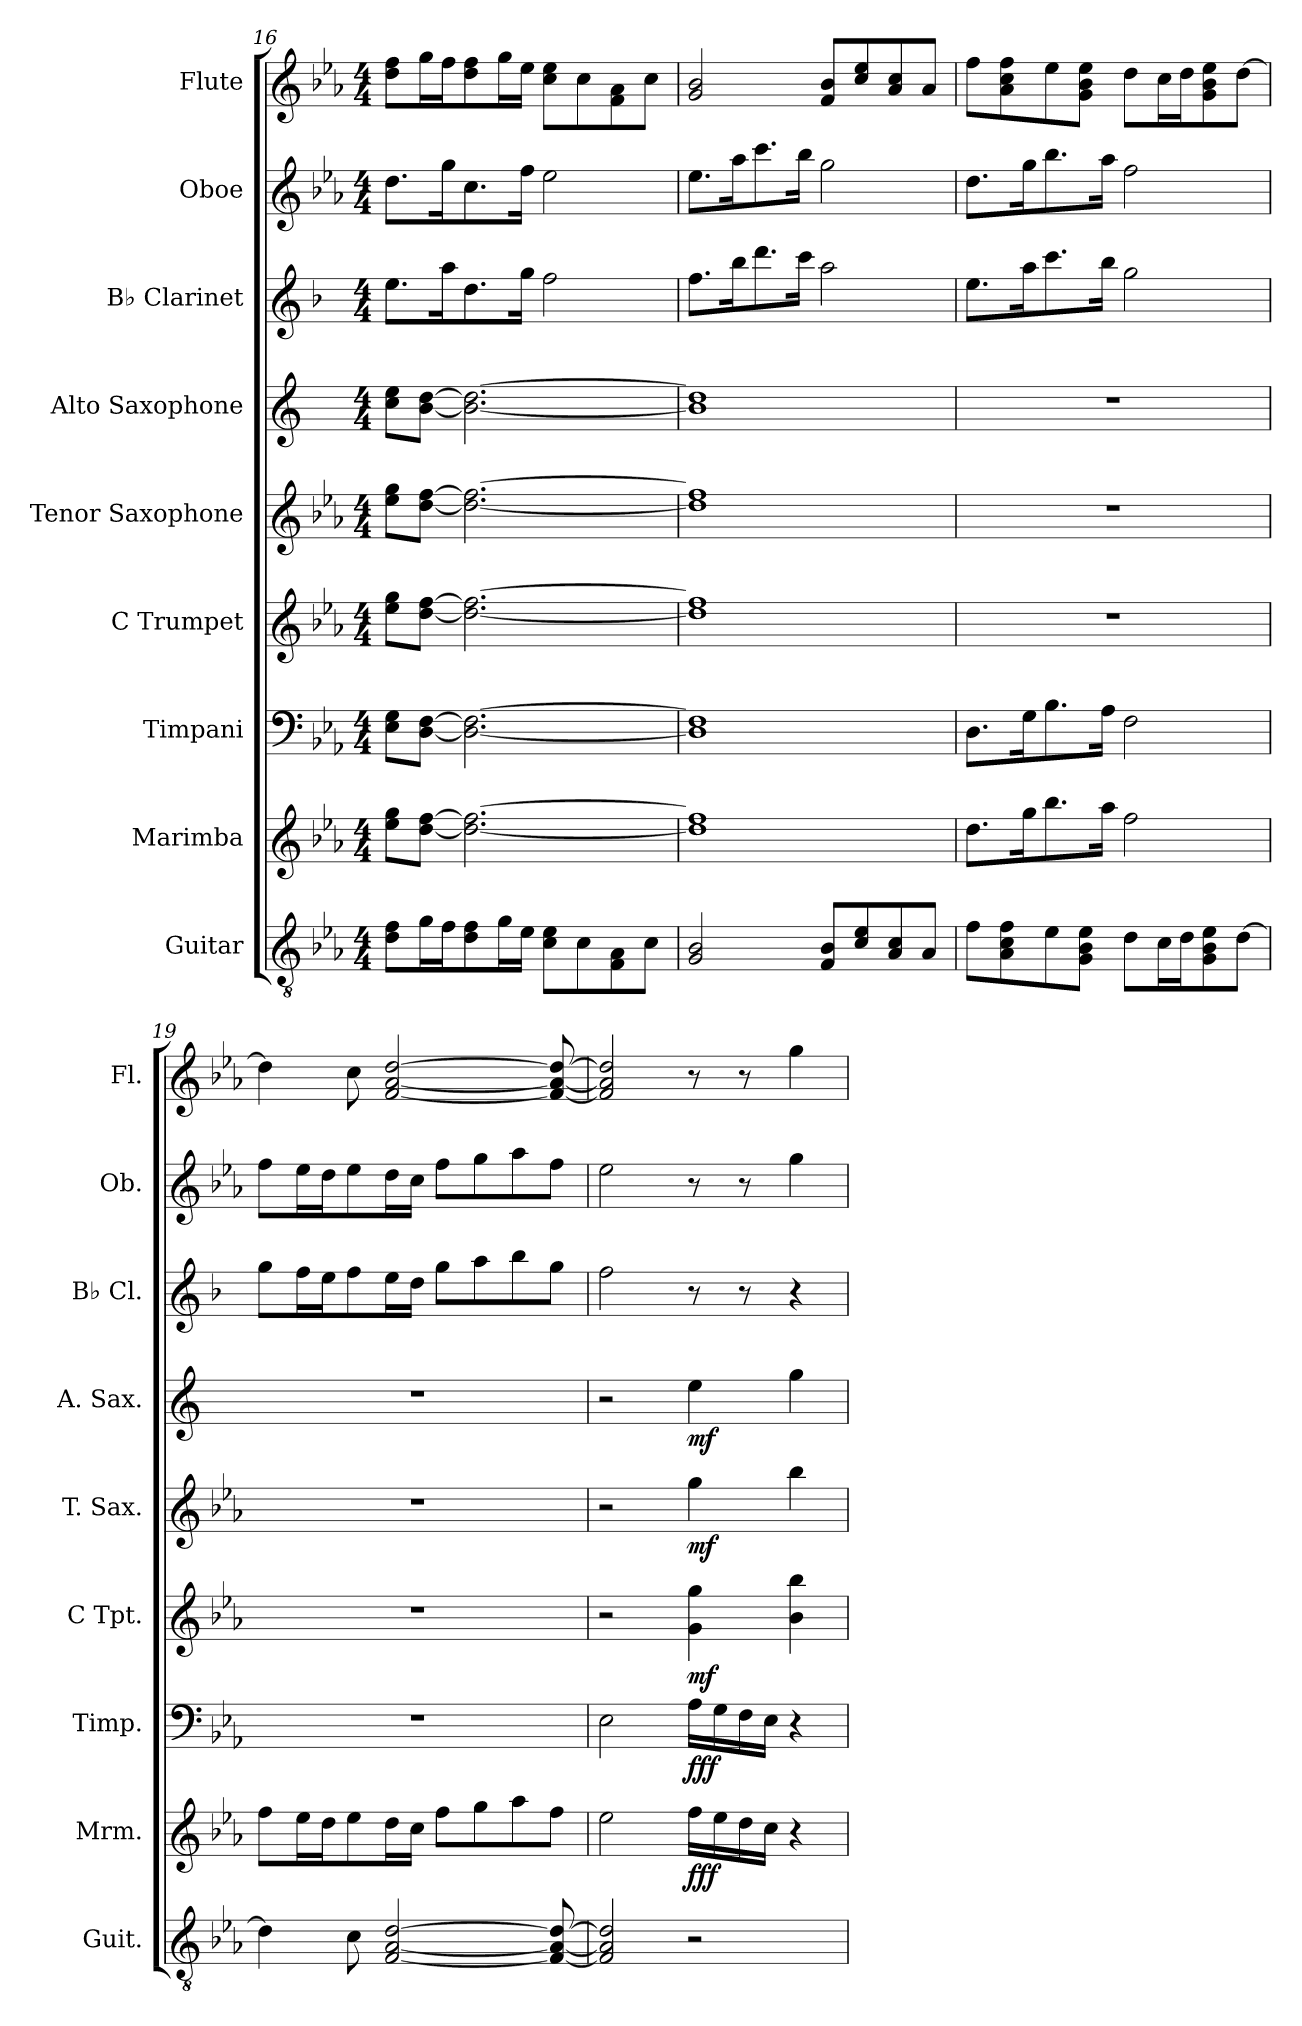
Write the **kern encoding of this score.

**kern	**kern	**dynam	**kern	**dynam	**kern	**dynam	**kern	**dynam	**kern	**dynam	**kern	**kern	**kern
*part9	*part8	*part8	*part7	*part7	*part6	*part6	*part5	*part5	*part4	*part4	*part3	*part2	*part1
*staff9	*staff8	*staff8	*staff7	*staff7	*staff6	*staff6	*staff5	*staff5	*staff4	*staff4	*staff3	*staff2	*staff1
*I"Guitar	*I"Marimba	*	*I"Timpani	*	*I"C Trumpet	*	*I"Tenor Saxophone	*	*I"Alto Saxophone	*	*I"B♭ Clarinet	*I"Oboe	*I"Flute
*I'Guit.	*I'Mrm.	*	*I'Timp.	*	*I'C Tpt.	*	*I'T. Sax.	*	*I'A. Sax.	*	*I'B♭ Cl.	*I'Ob.	*I'Fl.
*clefGv2	*clefG2	*	*clefF4	*	*clefG2	*	*clefG2	*	*clefG2	*	*clefG2	*clefG2	*clefG2
*	*	*	*	*	*	*	*ITrd8c14	*	*ITrd5c9	*	*ITrd1c2	*	*
*k[b-e-a-]	*k[b-e-a-]	*	*k[b-e-a-]	*	*k[b-e-a-]	*	*k[b-e-a-]	*	*k[b-e-a-]	*	*k[b-e-a-]	*k[b-e-a-]	*k[b-e-a-]
*E-:	*E-:	*	*E-:	*	*E-:	*	*E-:	*	*E-:	*	*E-:	*E-:	*E-:
*M4/4	*M4/4	*	*M4/4	*	*M4/4	*	*M4/4	*	*M4/4	*	*M4/4	*M4/4	*M4/4
=16	=16	=16	=16	=16	=16	=16	=16	=16	=16	=16	=16	=16	=16
8d\ 8f\L	8ee-\ 8gg\L	.	8E-\ 8G\L	.	8ee-\ 8gg\L	.	8e-\ 8g\L	.	8e-\ 8g\L	.	8.dd\L	8.dd\L	8dd\ 8ff\L
16g\L	[8dd\ [8ff\J	.	[8D\ [8F\J	.	[8dd\ [8ff\J	.	[8d\ [8f\J	.	[8d\ [8f\J	.	.	.	16gg\L
16f\J	.	.	.	.	.	.	.	.	.	.	16gg\K	16gg\K	16ff\J
8d\ 8f\	2.dd\_ 2.ff\_	.	2.D\_ 2.F\_	.	2.dd\_ 2.ff\_	.	2.d\_ 2.f\_	.	2.d\_ 2.f\_	.	8.cc\	8.cc\	8dd\ 8ff\
16g\L	.	.	.	.	.	.	.	.	.	.	.	.	16gg\L
16e-\JJ	.	.	.	.	.	.	.	.	.	.	16ff\Jk	16ff\Jk	16ee-\JJ
8c\ 8e-\L	.	.	.	.	.	.	.	.	.	.	2ee-\	2ee-\	8cc\ 8ee-\L
8c\	.	.	.	.	.	.	.	.	.	.	.	.	8cc\
8F\ 8A-\	.	.	.	.	.	.	.	.	.	.	.	.	8f\ 8a-\
8c\J	.	.	.	.	.	.	.	.	.	.	.	.	8cc\J
!!LO:PB:g=z
=17	=17	=17	=17	=17	=17	=17	=17	=17	=17	=17	=17	=17	=17
2G/ 2B-/	1dd] 1ff]	.	1D] 1F]	.	1dd] 1ff]	.	1d] 1f]	.	1d] 1f]	.	8.ee-\L	8.ee-\L	2g/ 2b-/
.	.	.	.	.	.	.	.	.	.	.	16aa-\K	16aa-\K	.
.	.	.	.	.	.	.	.	.	.	.	8.ccc\	8.ccc\	.
.	.	.	.	.	.	.	.	.	.	.	16bb-\Jk	16bb-\Jk	.
8F/ 8B-/L	.	.	.	.	.	.	.	.	.	.	2gg\	2gg\	8f/ 8b-/L
8c/ 8e-/	.	.	.	.	.	.	.	.	.	.	.	.	8cc/ 8ee-/
8A-/ 8c/	.	.	.	.	.	.	.	.	.	.	.	.	8a-/ 8cc/
8A-/J	.	.	.	.	.	.	.	.	.	.	.	.	8a-/J
=18	=18	=18	=18	=18	=18	=18	=18	=18	=18	=18	=18	=18	=18
8f\L	8.dd\L	.	8.D\L	.	1r	.	1r	.	1r	.	8.dd\L	8.dd\L	8ff\L
8A-\ 8c\ 8f\	.	.	.	.	.	.	.	.	.	.	.	.	8a-\ 8cc\ 8ff\
.	16gg\K	.	16G\K	.	.	.	.	.	.	.	16gg\K	16gg\K	.
8e-\	8.bb-\	.	8.B-\	.	.	.	.	.	.	.	8.bb-\	8.bb-\	8ee-\
8G\ 8B-\ 8e-\J	.	.	.	.	.	.	.	.	.	.	.	.	8g\ 8b-\ 8ee-\J
.	16aa-\Jk	.	16A-\Jk	.	.	.	.	.	.	.	16aa-\Jk	16aa-\Jk	.
8d\L	2ff\	.	2F\	.	.	.	.	.	.	.	2ff\	2ff\	8dd\L
16c\L	.	.	.	.	.	.	.	.	.	.	.	.	16cc\L
16d\J	.	.	.	.	.	.	.	.	.	.	.	.	16dd\J
8G\ 8B-\ 8e-\	.	.	.	.	.	.	.	.	.	.	.	.	8g\ 8b-\ 8ee-\
[8d\J	.	.	.	.	.	.	.	.	.	.	.	.	[8dd\J
=19	=19	=19	=19	=19	=19	=19	=19	=19	=19	=19	=19	=19	=19
4d\]	8ff\L	.	1r	.	1r	.	1r	.	1r	.	8ff\L	8ff\L	4dd\]
.	16ee-\L	.	.	.	.	.	.	.	.	.	16ee-\L	16ee-\L	.
.	16dd\J	.	.	.	.	.	.	.	.	.	16dd\J	16dd\J	.
8c\	8ee-\	.	.	.	.	.	.	.	.	.	8ee-\	8ee-\	8cc\
[2F/ [2A-/ [2d/	16dd\L	.	.	.	.	.	.	.	.	.	16dd\L	16dd\L	[2f/ [2a-/ [2dd/
.	16cc\JJ	.	.	.	.	.	.	.	.	.	16cc\JJ	16cc\JJ	.
.	8ff\L	.	.	.	.	.	.	.	.	.	8ff\L	8ff\L	.
.	8gg\	.	.	.	.	.	.	.	.	.	8gg\	8gg\	.
.	8aa-\	.	.	.	.	.	.	.	.	.	8aa-\	8aa-\	.
8F/_ 8A-/_ 8d/_	8ff\J	.	.	.	.	.	.	.	.	.	8ff\J	8ff\J	8f/_ 8a-/_ 8dd/_
=20	=20	=20	=20	=20	=20	=20	=20	=20	=20	=20	=20	=20	=20
2F/] 2A-/] 2d/]	2ee-\	.	2E-\	.	2r	.	2r	.	2r	.	2ee-\	2ee-\	2f/] 2a-/] 2dd/]
!	!	!LO:DY:b	!	!LO:DY:b	!	!LO:DY:b	!	!LO:DY:b	!	!LO:DY:b	!	!	!
2r	16ff\LL	fff	16A-\LL	fff	4g\ 4gg\	mf	4g\	mf	4g\	mf	8r	8r	8r
.	16ee-\	.	16G\	.	.	.	.	.	.	.	.	.	.
.	16dd\	.	16F\	.	.	.	.	.	.	.	8r	8r	8r
.	16cc\JJ	.	16E-\JJ	.	.	.	.	.	.	.	.	.	.
.	4r	.	4r	.	4b-\ 4bb-\	.	4b-\	.	4b-\	.	4r	4gg\	4gg\
=	=	=	=	=	=	=	=	=	=	=	=	=	=
*-	*-	*-	*-	*-	*-	*-	*-	*-	*-	*-	*-	*-	*-
